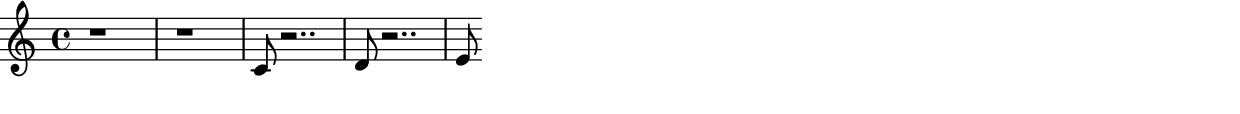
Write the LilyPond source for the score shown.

\include "lilypond-book-preamble.ly"
\paper {
  #(define dump-extents #t)

  indent = 0\mm
  line-width = 210\mm - 2.0 * 0.4\in
  ragged-right = ##t
  force-assignment = #""
  line-width = #(- line-width (* mm  3.000000))
}
\layout {
}
<<
    \new Staff {   \set Staff.instrumentName = "" r1 r1 <c'>8 r2.. <d'>8 r2.. <e'>8
               }
>>